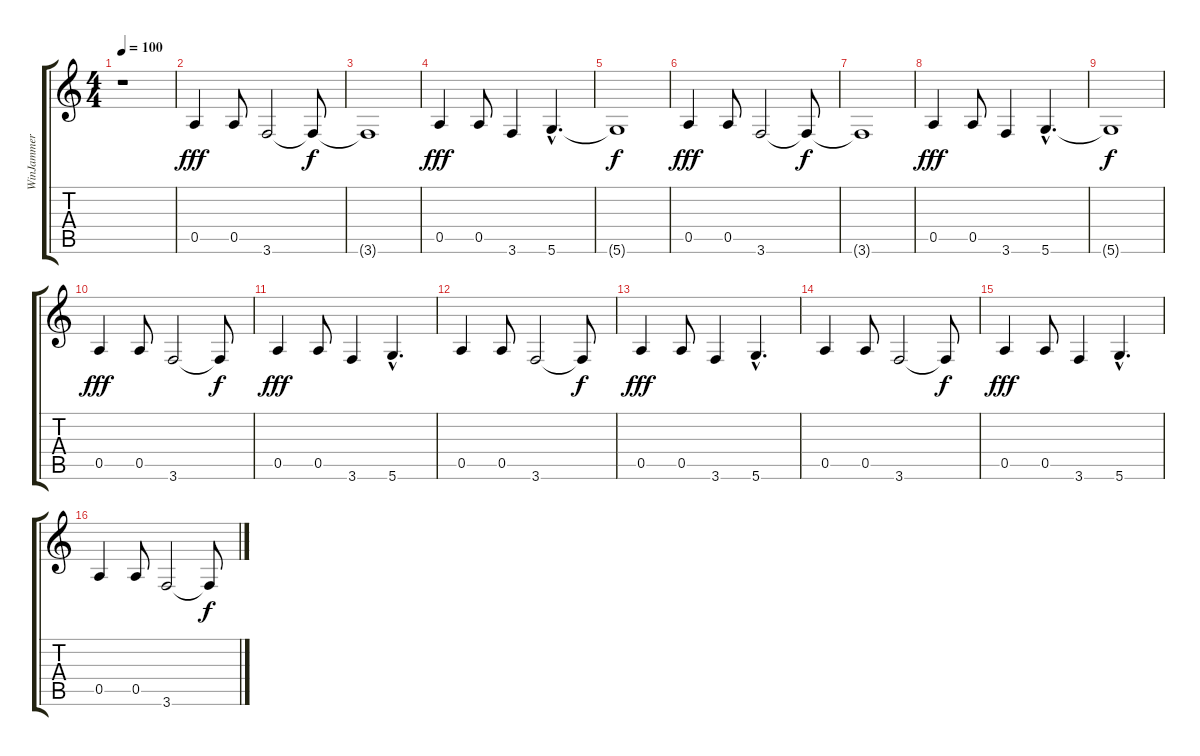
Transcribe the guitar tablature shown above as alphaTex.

\track ("WinJammer Demo" "WinJammer ") {instrument distortionguitar}
\staff {score tabs}
\tuning (E4 B3 G3 D3 A2 D2) {hide}
\ts (4 4)
\tempo 100
\clef g2
\ks c
r.1{dy fff instrument distortionguitar} |
0.5.4 0.5.8 3.6.2 3.6{t}.8{dy f} |
3.6{t}.1 |
0.5.4{dy fff} 0.5.8 3.6.4 5.6{hac}.4{d} |
5.6{t}.1{dy f} |
0.5.4{dy fff} 0.5.8 3.6.2 3.6{t}.8{dy f} |
3.6{t}.1 |
0.5.4{dy fff} 0.5.8 3.6.4 5.6{hac}.4{d} |
5.6{t}.1{dy f} |
0.5.4{dy fff} 0.5.8 3.6.2 3.6{t}.8{dy f} |
0.5.4{dy fff} 0.5.8 3.6.4 5.6{hac}.4{d} |
0.5.4 0.5.8 3.6.2 3.6{t}.8{dy f} |
0.5.4{dy fff} 0.5.8 3.6.4 5.6{hac}.4{d} |
0.5.4 0.5.8 3.6.2 3.6{t}.8{dy f} |
0.5.4{dy fff} 0.5.8 3.6.4 5.6{hac}.4{d} |
0.5.4 0.5.8 3.6.2 3.6{t}.8{dy f}
